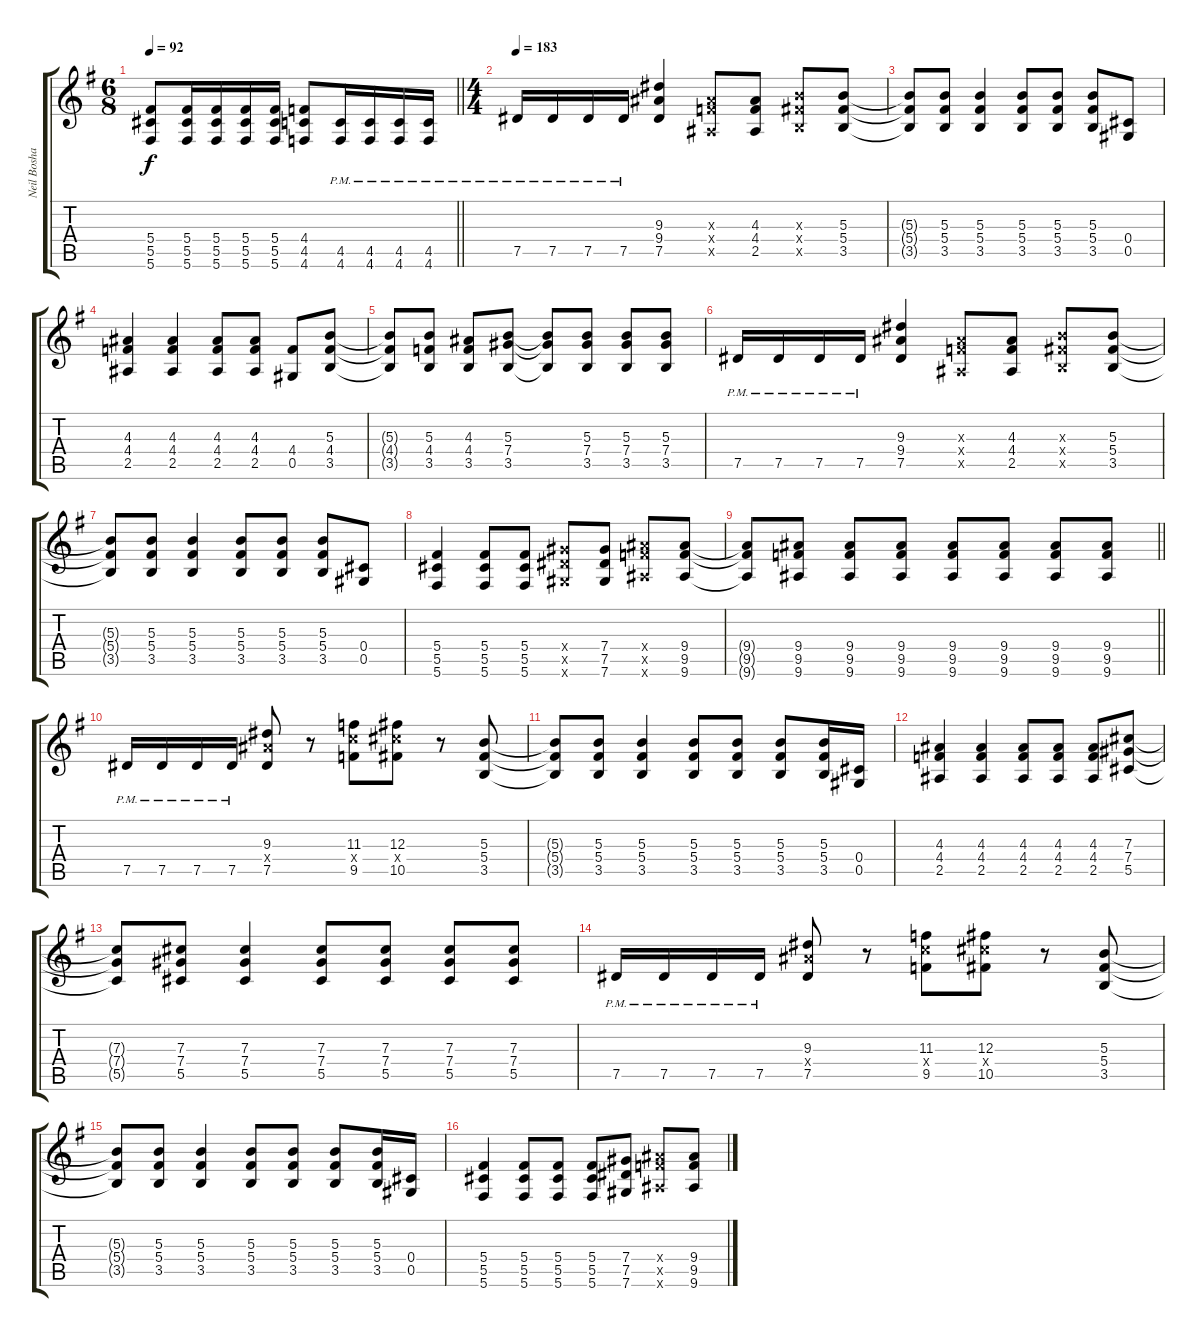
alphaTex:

\track ("Neil Boshart" "Neil Bosha") {instrument overdrivenguitar}
\staff {score tabs}
\tuning (Eb4 Bb3 Gb3 Db3 Ab2 Db2) {hide}
\ts (6 8)
\tempo 92
\clef g2
\barLineRight lightlight
\ks g
(5.4 5.5 5.6).8{dy f} (5.4 5.5 5.6).16 (5.4 5.5 5.6).16 (5.4 5.5 5.6).16 (5.4 5.5 5.6).16 (4.4 4.5 4.6).8 (4.5{pm} 4.6{pm}).16 (4.5{pm} 4.6{pm}).16 (4.5{pm} 4.6{pm}).16 (4.5{pm} 4.6{pm}).16 |
\ts (4 4)
\tempo 183
7.5{pm}.16 7.5{pm}.16 7.5{pm}.16 7.5{pm}.16 (9.3 9.4 7.5).4 (4.3{x} 4.4{x} 2.5{x}).8 (4.3 4.4 2.5).8 (5.3{x} 5.4{x} 3.5{x}).8 (5.3 5.4 3.5).8 |
(5.3{t} 5.4{t} 3.5{t}).8 (5.3 5.4 3.5).8 (5.3 5.4 3.5).4 (5.3 5.4 3.5).8 (5.3 5.4 3.5).8 (5.3 5.4 3.5).8 (0.4 0.5).8 |
(4.3 4.4 2.5).4 (4.3 4.4 2.5).4 (4.3 4.4 2.5).8 (4.3 4.4 2.5).8 (4.4 0.5).8 (5.3 4.4 3.5).8 |
(5.3{t} 4.4{t} 3.5{t}).8 (5.3 4.4 3.5).8 (4.3 4.4 3.5).8 (5.3 7.4 3.5).8 (5.3{t} 7.4{t} 3.5{t}).8 (5.3 7.4 3.5).8 (5.3 7.4 3.5).8 (5.3 7.4 3.5).8 |
7.5{pm}.16 7.5{pm}.16 7.5{pm}.16 7.5{pm}.16 (9.3 9.4 7.5).4 (4.3{x} 4.4{x} 2.5{x}).8 (4.3 4.4 2.5).8 (5.3{x} 5.4{x} 3.5{x}).8 (5.3 5.4 3.5).8 |
(5.3{t} 5.4{t} 3.5{t}).8 (5.3 5.4 3.5).8 (5.3 5.4 3.5).4 (5.3 5.4 3.5).8 (5.3 5.4 3.5).8 (5.3 5.4 3.5).8 (0.4 0.5).8 |
(5.4 5.5 5.6).4 (5.4 5.5 5.6).8 (5.4 5.5 5.6).8 (7.4{x} 7.5{x} 7.6{x}).8 (7.4 7.5 7.6).8 (9.4{x} 9.5{x} 9.6{x}).8 (9.4 9.5 9.6).8 |
\barLineRight lightlight
(9.4{t} 9.5{t} 9.6{t}).8 (9.4 9.5 9.6).8 (9.4 9.5 9.6).8 (9.4 9.5 9.6).8 (9.4 9.5 9.6).8 (9.4 9.5 9.6).8 (9.4 9.5 9.6).8 (9.4 9.5 9.6).8 |
7.5{pm}.16 7.5{pm}.16 7.5{pm}.16 7.5{pm}.16 (9.3 9.4{x} 7.5).8 r.8 (11.3 11.4{x} 9.5).8 (12.3 12.4{x} 10.5).8 r.8 (5.3 5.4 3.5).8 |
(5.3{t} 5.4{t} 3.5{t}).8 (5.3 5.4 3.5).8 (5.3 5.4 3.5).4 (5.3 5.4 3.5).8 (5.3 5.4 3.5).8 (5.3 5.4 3.5).8 (5.3 5.4 3.5).16 (0.4 0.5).16 |
(4.3 4.4 2.5).4 (4.3 4.4 2.5).4 (4.3 4.4 2.5).8 (4.3 4.4 2.5).8 (4.3 4.4 2.5).8 (7.3 7.4 5.5).8 |
(7.3{t} 7.4{t} 5.5{t}).8 (7.3 7.4 5.5).8 (7.3 7.4 5.5).4 (7.3 7.4 5.5).8 (7.3 7.4 5.5).8 (7.3 7.4 5.5).8 (7.3 7.4 5.5).8 |
7.5{pm}.16 7.5{pm}.16 7.5{pm}.16 7.5{pm}.16 (9.3 9.4{x} 7.5).8 r.8 (11.3 11.4{x} 9.5).8 (12.3 12.4{x} 10.5).8 r.8 (5.3 5.4 3.5).8 |
(5.3{t} 5.4{t} 3.5{t}).8 (5.3 5.4 3.5).8 (5.3 5.4 3.5).4 (5.3 5.4 3.5).8 (5.3 5.4 3.5).8 (5.3 5.4 3.5).8 (5.3 5.4 3.5).16 (0.4 0.5).16 |
(5.4 5.5 5.6).4 (5.4 5.5 5.6).8 (5.4 5.5 5.6).8 (5.4 5.5 5.6).8 (7.4 7.5 7.6).8 (9.4{x} 9.5{x} 9.6{x}).8 (9.4 9.5 9.6).8
